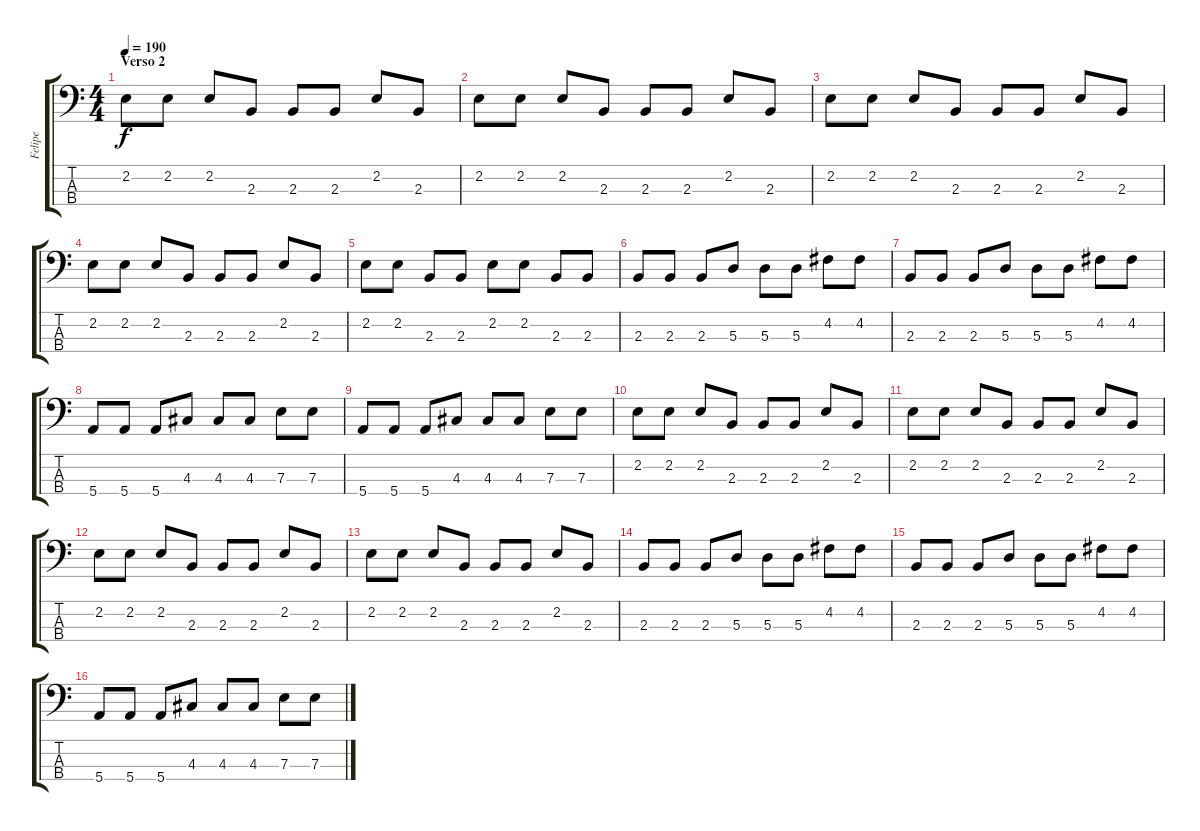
\track ("Felipe" "Felipe") {instrument electricbassfinger}
\staff {score tabs}
\tuning (G2 D2 A1 E1) {hide}
\ts (4 4)
\section ("" "Verso 2")
\tempo 190
\clef f4
\ks c
2.2.8{dy f} 2.2.8 2.2.8 2.3.8 2.3.8 2.3.8 2.2.8 2.3.8 |
2.2.8 2.2.8 2.2.8 2.3.8 2.3.8 2.3.8 2.2.8 2.3.8 |
2.2.8 2.2.8 2.2.8 2.3.8 2.3.8 2.3.8 2.2.8 2.3.8 |
2.2.8 2.2.8 2.2.8 2.3.8 2.3.8 2.3.8 2.2.8 2.3.8 |
2.2.8 2.2.8 2.3.8 2.3.8 2.2.8 2.2.8 2.3.8 2.3.8 |
2.3.8 2.3.8 2.3.8 5.3.8 5.3.8 5.3.8 4.2.8 4.2.8 |
2.3.8 2.3.8 2.3.8 5.3.8 5.3.8 5.3.8 4.2.8 4.2.8 |
5.4.8 5.4.8 5.4.8 4.3.8 4.3.8 4.3.8 7.3.8 7.3.8 |
5.4.8 5.4.8 5.4.8 4.3.8 4.3.8 4.3.8 7.3.8 7.3.8 |
2.2.8 2.2.8 2.2.8 2.3.8 2.3.8 2.3.8 2.2.8 2.3.8 |
2.2.8 2.2.8 2.2.8 2.3.8 2.3.8 2.3.8 2.2.8 2.3.8 |
2.2.8 2.2.8 2.2.8 2.3.8 2.3.8 2.3.8 2.2.8 2.3.8 |
2.2.8 2.2.8 2.2.8 2.3.8 2.3.8 2.3.8 2.2.8 2.3.8 |
2.3.8 2.3.8 2.3.8 5.3.8 5.3.8 5.3.8 4.2.8 4.2.8 |
2.3.8 2.3.8 2.3.8 5.3.8 5.3.8 5.3.8 4.2.8 4.2.8 |
5.4.8 5.4.8 5.4.8 4.3.8 4.3.8 4.3.8 7.3.8 7.3.8
